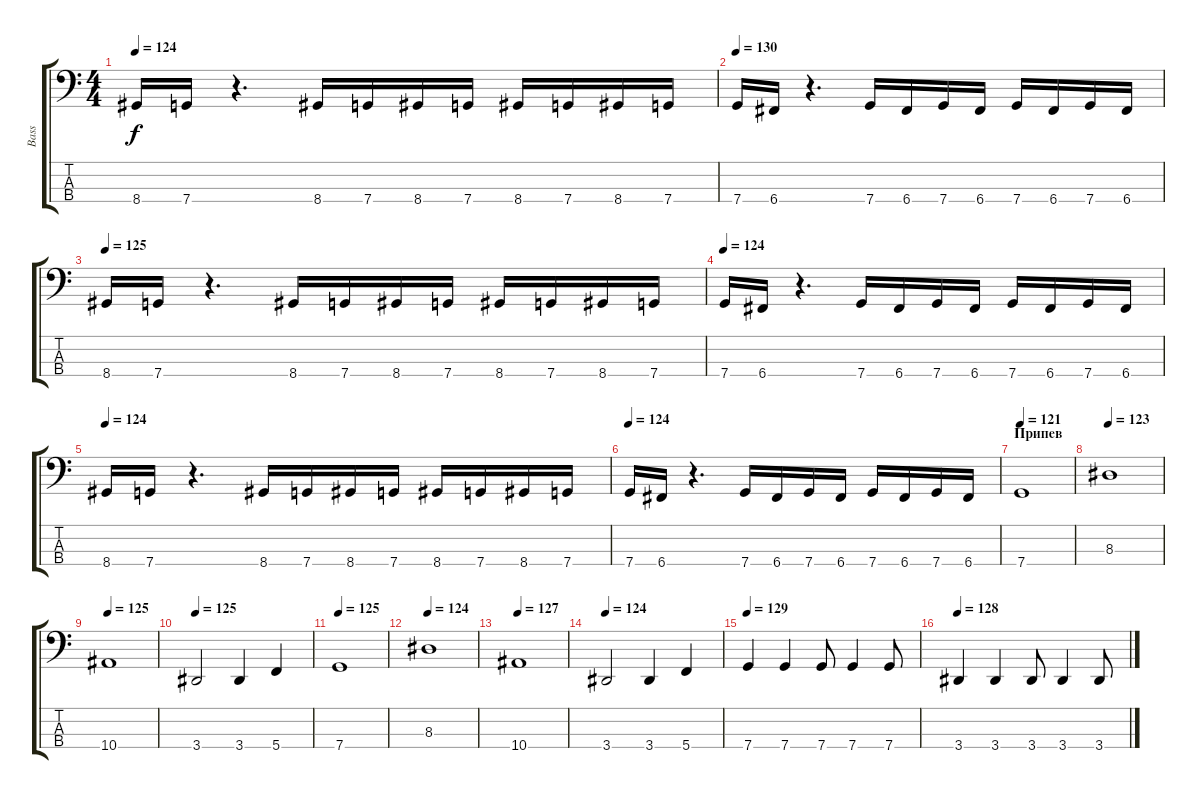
\track ("Bass" "Bass") {instrument electricbasspick}
\staff {score tabs}
\tuning (F2 C2 G1 C1) {hide}
\ts (4 4)
\tempo 124
\clef f4
\ks c
8.4.16{dy f} 7.4.16 r.4{d} 8.4.16 7.4.16 8.4.16 7.4.16 8.4.16 7.4.16 8.4.16 7.4.16 |
\tempo 130
7.4.16 6.4.16 r.4{d} 7.4.16 6.4.16 7.4.16 6.4.16 7.4.16 6.4.16 7.4.16 6.4.16 |
\tempo 125
8.4.16 7.4.16 r.4{d} 8.4.16 7.4.16 8.4.16 7.4.16 8.4.16 7.4.16 8.4.16 7.4.16 |
\tempo 124
7.4.16 6.4.16 r.4{d} 7.4.16 6.4.16 7.4.16 6.4.16 7.4.16 6.4.16 7.4.16 6.4.16 |
\tempo 124
8.4.16 7.4.16 r.4{d} 8.4.16 7.4.16 8.4.16 7.4.16 8.4.16 7.4.16 8.4.16 7.4.16 |
\tempo 124
7.4.16 6.4.16 r.4{d} 7.4.16 6.4.16 7.4.16 6.4.16 7.4.16 6.4.16 7.4.16 6.4.16 |
\section ("" "Припев")
\tempo 121
7.4.1 |
\tempo 123
8.3.1 |
\tempo 125
10.4.1 |
\tempo 125
3.4.2 3.4.4 5.4.4 |
\tempo 125
7.4.1 |
\tempo 124
8.3.1 |
\tempo 127
10.4.1 |
\tempo 124
3.4.2 3.4.4 5.4.4 |
\tempo 129
7.4.4 7.4.4 7.4.8 7.4.4 7.4.8 |
\tempo 128
3.4.4 3.4.4 3.4.8 3.4.4 3.4.8
